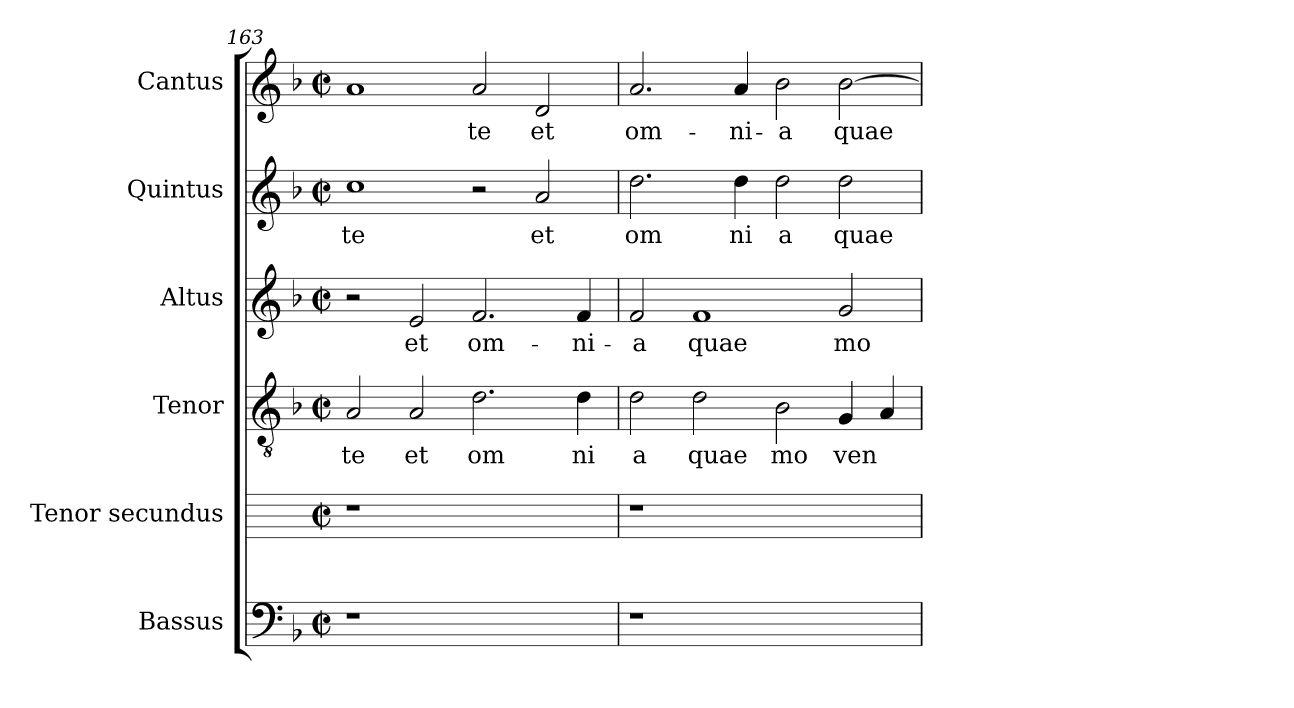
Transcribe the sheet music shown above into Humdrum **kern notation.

**kern	**kern	**kern	**text	**kern	**text	**kern	**text	**kern	**text
*part6	*part5	*part4	*part4	*part3	*part3	*part2	*part2	*part1	*part1
*staff6	*staff5	*staff4	*staff4	*staff3	*staff3	*staff2	*staff2	*staff1	*staff1
*I"Bassus	*I"Tenor  secundus	*I"Tenor	*	*I"Altus	*	*I"Quintus	*	*I"Cantus	*
*I'B	*	*I'T	*	*I'A	*	*I'Q	*	*I'C	*
*clefF4	*	*clefGv2	*	*clefG2	*	*clefG2	*	*clefG2	*
*k[b-]	*k[]	*k[b-]	*	*k[b-]	*	*k[b-]	*	*k[b-]	*
*F:	*C:	*F:	*	*F:	*	*F:	*	*F:	*
*M2/2	*M2/2	*M2/2	*	*M2/2	*	*M2/2	*	*M2/2	*
*met(c|)	*met(c|)	*met(c|)	*	*met(c|)	*	*met(c|)	*	*met(c|)	*
=163	=163	=163	=163	=163	=163	=163	=163	=163	=163
!	!	!	!LO:LY:b:cj	!	!	!	!LO:LY:b:cj	!	!LO:LY:b:cj
1r	1r	2A/	te	2r	.	1cc	te	1a	--
!	!	!	!LO:LY:b:cj	!	!LO:LY:b:cj	!	!	!	!
.	.	2A/	et	2e/	et	.	.	.	.
!	!	!	!LO:LY:b:cj	!	!LO:LY:b:cj	!	!	!	!LO:LY:b:cj
1ryy	1ryy	2.d\	om	2.f/	om-	2r	.	2a/	-te
!	!	!	!	!	!	!	!LO:LY:b:cj	!	!LO:LY:b:cj
.	.	.	.	.	.	2a/	et	2d/	et
!	!	!	!LO:LY:b:cj	!	!LO:LY:b:cj	!	!	!	!
.	.	4d\	ni	4f/	-ni-	.	.	.	.
=164	=164	=164	=164	=164	=164	=164	=164	=164	=164
!	!	!	!LO:LY:b:cj	!	!LO:LY:b:cj	!	!LO:LY:b:cj	!	!LO:LY:b:cj
1r	1r	2d\	a	2f/	-a	2.dd\	om	2.a/	om-
!	!	!	!LO:LY:b:cj	!	!LO:LY:b:cj	!	!	!	!
.	.	2d\	quae	1f	quae	.	.	.	.
!	!	!	!	!	!	!	!LO:LY:b:cj	!	!LO:LY:b:cj
.	.	.	.	.	.	4dd\	ni	4a/	-ni-
!	!	!	!LO:LY:b:cj	!	!	!	!LO:LY:b:cj	!	!LO:LY:b:cj
1ryy	1ryy	2B-\	mo	.	.	2dd\	a	2b-\	-a
!	!	!	!LO:LY:b:cj	!	!LO:LY:b:cj	!	!LO:LY:b:cj	!	!LO:LY:b:cj
.	.	4G/	ven	2g/	mo-	2dd\	quae	[>2b-\	quae
!	!	!	!LO:LY:b:cj	!	!	!	!	!	!
.	.	4A/	.	.	.	.	.	.	.
=	=	=	=	=	=	=	=	=	=
*-	*-	*-	*-	*-	*-	*-	*-	*-	*-
